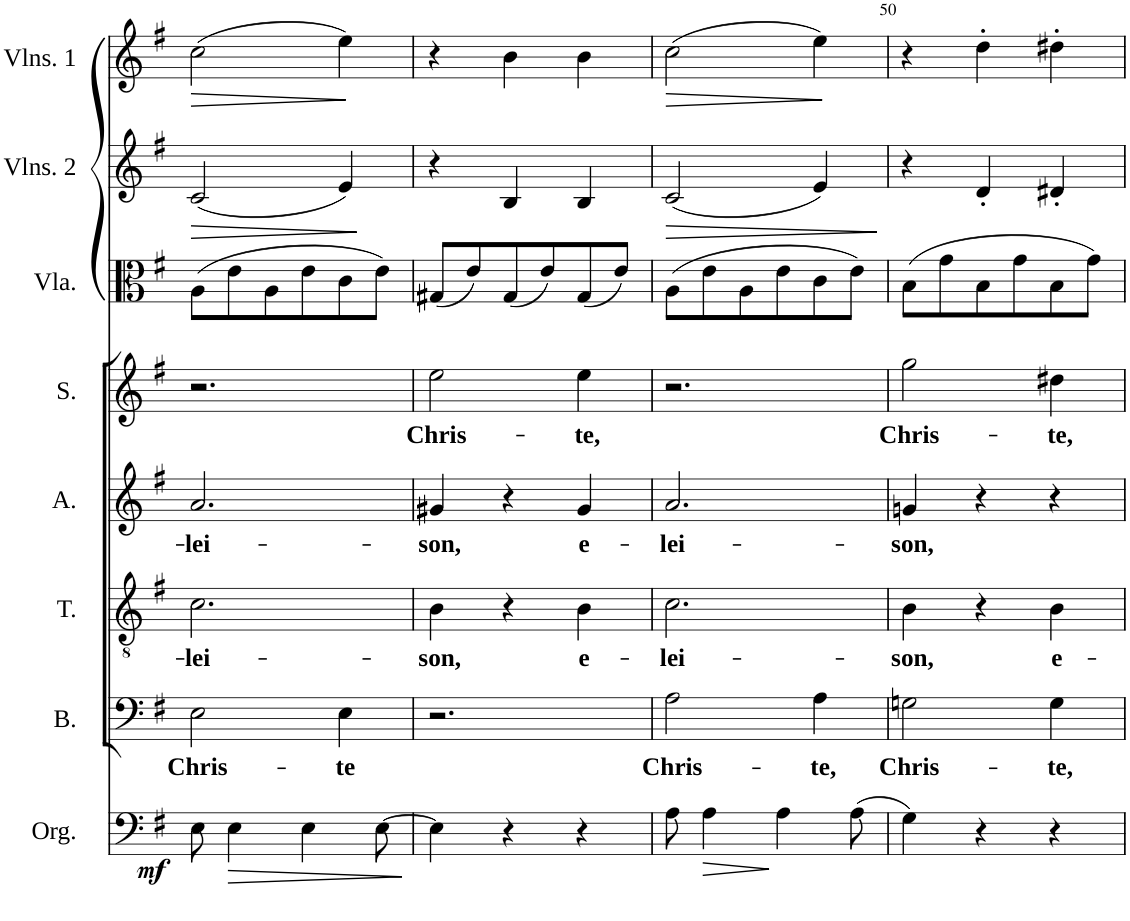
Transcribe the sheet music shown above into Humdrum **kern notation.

**kern	**dynam	**kern	**text	**kern	**text	**kern	**text	**kern	**text	**kern	**kern	**dynam	**kern	**dynam
*part8	*part8	*part7	*part7	*part6	*part6	*part5	*part5	*part4	*part4	*part3	*part2	*part2	*part1	*part1
*staff8	*staff8	*staff7	*staff7	*staff6	*staff6	*staff5	*staff5	*staff4	*staff4	*staff3	*staff2	*staff2	*staff1	*staff1
*I"Organ	*	*I"Bass	*	*I"Tenor	*	*I"Alto	*	*I"Soprano	*	*I"Viola	*I"Violins 2	*	*I"Violins 1	*
*I'Org.	*	*I'B.	*	*I'T.	*	*I'A.	*	*I'S.	*	*I'Vla.	*I'Vlns. 2	*	*I'Vlns. 1	*
!!LO:PB:g=z
*clefF4	*	*clefF4	*	*clefGv2	*	*clefG2	*	*clefG2	*	*clefC3	*clefG2	*	*clefG2	*
*k[f#]	*	*k[f#]	*	*k[f#]	*	*k[f#]	*	*k[f#]	*	*k[f#]	*k[f#]	*	*k[f#]	*
*M3/4	*	*M3/4	*	*M3/4	*	*M3/4	*	*M3/4	*	*M3/4	*M3/4	*	*M3/4	*
=47	=47	=47	=47	=47	=47	=47	=47	=47	=47	=47	=47	=47	=47	=47
!	!LO:DY:b	!	!LO:LY:b	!	!LO:LY:b	!	!LO:LY:b	!	!	!	!	!LO:HP:b	!	!LO:HP:b
8E\	mf	2E\	Chris-	2.c\	-lei-	2.a/	-lei-	2.r	.	(8A\L	(2c/	>	(2cc\	>
!	!LO:HP:b	!	!	!	!	!	!	!	!	!	!	!	!	!
4E\	>	.	.	.	.	.	.	.	.	8e\	.	.	.	.
.	.	.	.	.	.	.	.	.	.	8A\	.	.	.	.
4E\	.	.	.	.	.	.	.	.	.	8e\	.	.	.	.
!	!	!	!LO:LY:b	!	!	!	!	!	!	!	!	!	!	!
.	.	4E\	-te	.	.	.	.	.	.	8c\	4e/)	.	4ee\)	.
[8E\	.	.	.	.	.	.	.	.	.	8e\J)	.	.	.	.
.	]	.	.	.	.	.	.	.	.	.	.	]	.	]
=48	=48	=48	=48	=48	=48	=48	=48	=48	=48	=48	=48	=48	=48	=48
!	!	!	!	!	!LO:LY:b	!	!LO:LY:b	!	!LO:LY:b	!	!	!	!	!
4E\]	.	2.r	.	4B\	-son,	4g#X/	-son,	2ee\	Chris-	(8G#X/L	4r	.	4r	.
.	.	.	.	.	.	.	.	.	.	8e/)	.	.	.	.
4r	.	.	.	4r	.	4r	.	.	.	(8G#/	4B/	.	4b\	.
.	.	.	.	.	.	.	.	.	.	8e/)	.	.	.	.
!	!	!	!	!	!LO:LY:b	!	!LO:LY:b	!	!LO:LY:b	!	!	!	!	!
4r	.	.	.	4B\	e-	4g#/	e-	4ee\	-te,	(8G#/	4B/	.	4b\	.
.	.	.	.	.	.	.	.	.	.	8e/J)	.	.	.	.
=49	=49	=49	=49	=49	=49	=49	=49	=49	=49	=49	=49	=49	=49	=49
!	!	!	!LO:LY:b	!	!LO:LY:b	!	!LO:LY:b	!	!	!	!	!LO:HP:b	!	!LO:HP:b
8A\	.	2A\	Chris-	2.c\	-lei-	2.a/	-lei-	2.r	.	(8A\L	(2c/	>	(2cc\	>
!	!LO:HP:b	!	!	!	!	!	!	!	!	!	!	!	!	!
4A\	>	.	.	.	.	.	.	.	.	8e\	.	.	.	.
.	.	.	.	.	.	.	.	.	.	8A\	.	.	.	.
4A\	.	.	.	.	.	.	.	.	.	8e\	.	.	.	.
!	!	!	!LO:LY:b	!	!	!	!	!	!	!	!	!	!	!
.	.	4A\	-te,	.	.	.	.	.	.	8c\	4e/)	.	4ee\)	.
(8A\	.	.	.	.	.	.	.	.	.	8e\J)	.	.	.	.
.	]	.	.	.	.	.	.	.	.	.	.	]	.	]
=50	=50	=50	=50	=50	=50	=50	=50	=50	=50	=50	=50	=50	=50	=50
!	!	!	!LO:LY:b	!	!LO:LY:b	!	!LO:LY:b	!	!LO:LY:b	!	!	!	!	!
4G\)	.	2Gn\	Chris-	4B\	-son,	4gn/	-son,	2gg\	Chris-	(8B\L	4r	.	4r	.
.	.	.	.	.	.	.	.	.	.	8g\	.	.	.	.
4r	.	.	.	4r	.	4r	.	.	.	8B\	4d'/	.	4dd'\	.
.	.	.	.	.	.	.	.	.	.	8g\	.	.	.	.
!	!	!	!LO:LY:b	!	!LO:LY:b	!	!	!	!LO:LY:b	!	!	!	!	!
4r	.	4G\	-te,	4B\	e-	4r	.	4dd#X\	-te,	8B\	4d#X'/	.	4dd#X'\	.
.	.	.	.	.	.	.	.	.	.	8g\J)	.	.	.	.
=	=	=	=	=	=	=	=	=	=	=	=	=	=	=
*-	*-	*-	*-	*-	*-	*-	*-	*-	*-	*-	*-	*-	*-	*-
